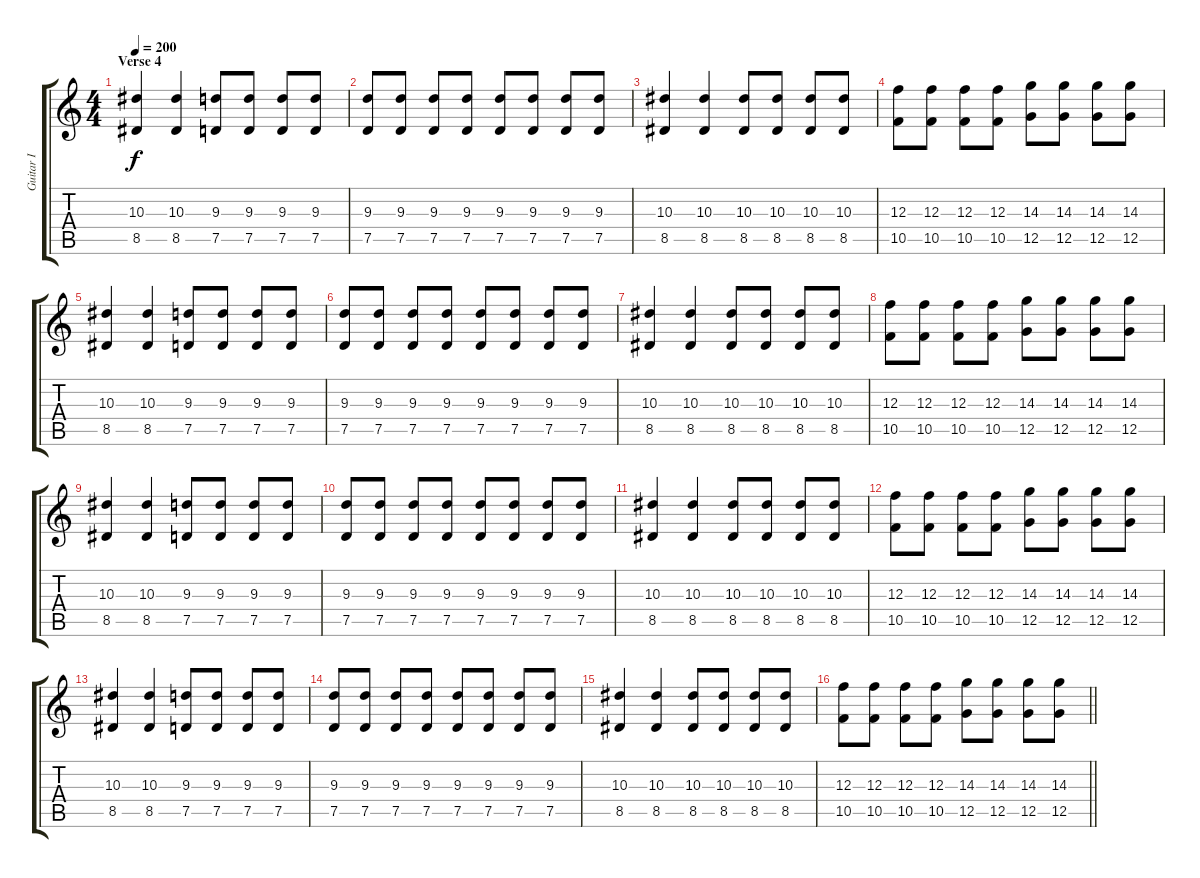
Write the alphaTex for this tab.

\track ("Guitar I" "Guitar I") {instrument distortionguitar}
\staff {score tabs}
\tuning (D4 A3 F3 C3 G2 C2) {hide}
\ts (4 4)
\section ("" "Verse 4")
\tempo 200
\clef g2
\ks c
(10.3 8.5).4{dy f} (10.3 8.5).4 (9.3 7.5).8 (9.3 7.5).8 (9.3 7.5).8 (9.3 7.5).8 |
(9.3 7.5).8 (9.3 7.5).8 (9.3 7.5).8 (9.3 7.5).8 (9.3 7.5).8 (9.3 7.5).8 (9.3 7.5).8 (9.3 7.5).8 |
(10.3 8.5).4 (10.3 8.5).4 (10.3 8.5).8 (10.3 8.5).8 (10.3 8.5).8 (10.3 8.5).8 |
(12.3 10.5).8 (12.3 10.5).8 (12.3 10.5).8 (12.3 10.5).8 (14.3 12.5).8 (14.3 12.5).8 (14.3 12.5).8 (14.3 12.5).8 |
(10.3 8.5).4 (10.3 8.5).4 (9.3 7.5).8 (9.3 7.5).8 (9.3 7.5).8 (9.3 7.5).8 |
(9.3 7.5).8 (9.3 7.5).8 (9.3 7.5).8 (9.3 7.5).8 (9.3 7.5).8 (9.3 7.5).8 (9.3 7.5).8 (9.3 7.5).8 |
(10.3 8.5).4 (10.3 8.5).4 (10.3 8.5).8 (10.3 8.5).8 (10.3 8.5).8 (10.3 8.5).8 |
(12.3 10.5).8 (12.3 10.5).8 (12.3 10.5).8 (12.3 10.5).8 (14.3 12.5).8 (14.3 12.5).8 (14.3 12.5).8 (14.3 12.5).8 |
(10.3 8.5).4 (10.3 8.5).4 (9.3 7.5).8 (9.3 7.5).8 (9.3 7.5).8 (9.3 7.5).8 |
(9.3 7.5).8 (9.3 7.5).8 (9.3 7.5).8 (9.3 7.5).8 (9.3 7.5).8 (9.3 7.5).8 (9.3 7.5).8 (9.3 7.5).8 |
(10.3 8.5).4 (10.3 8.5).4 (10.3 8.5).8 (10.3 8.5).8 (10.3 8.5).8 (10.3 8.5).8 |
(12.3 10.5).8 (12.3 10.5).8 (12.3 10.5).8 (12.3 10.5).8 (14.3 12.5).8 (14.3 12.5).8 (14.3 12.5).8 (14.3 12.5).8 |
(10.3 8.5).4 (10.3 8.5).4 (9.3 7.5).8 (9.3 7.5).8 (9.3 7.5).8 (9.3 7.5).8 |
(9.3 7.5).8 (9.3 7.5).8 (9.3 7.5).8 (9.3 7.5).8 (9.3 7.5).8 (9.3 7.5).8 (9.3 7.5).8 (9.3 7.5).8 |
(10.3 8.5).4 (10.3 8.5).4 (10.3 8.5).8 (10.3 8.5).8 (10.3 8.5).8 (10.3 8.5).8 |
\barLineRight lightlight
(12.3 10.5).8 (12.3 10.5).8 (12.3 10.5).8 (12.3 10.5).8 (14.3 12.5).8 (14.3 12.5).8 (14.3 12.5).8 (14.3 12.5).8
